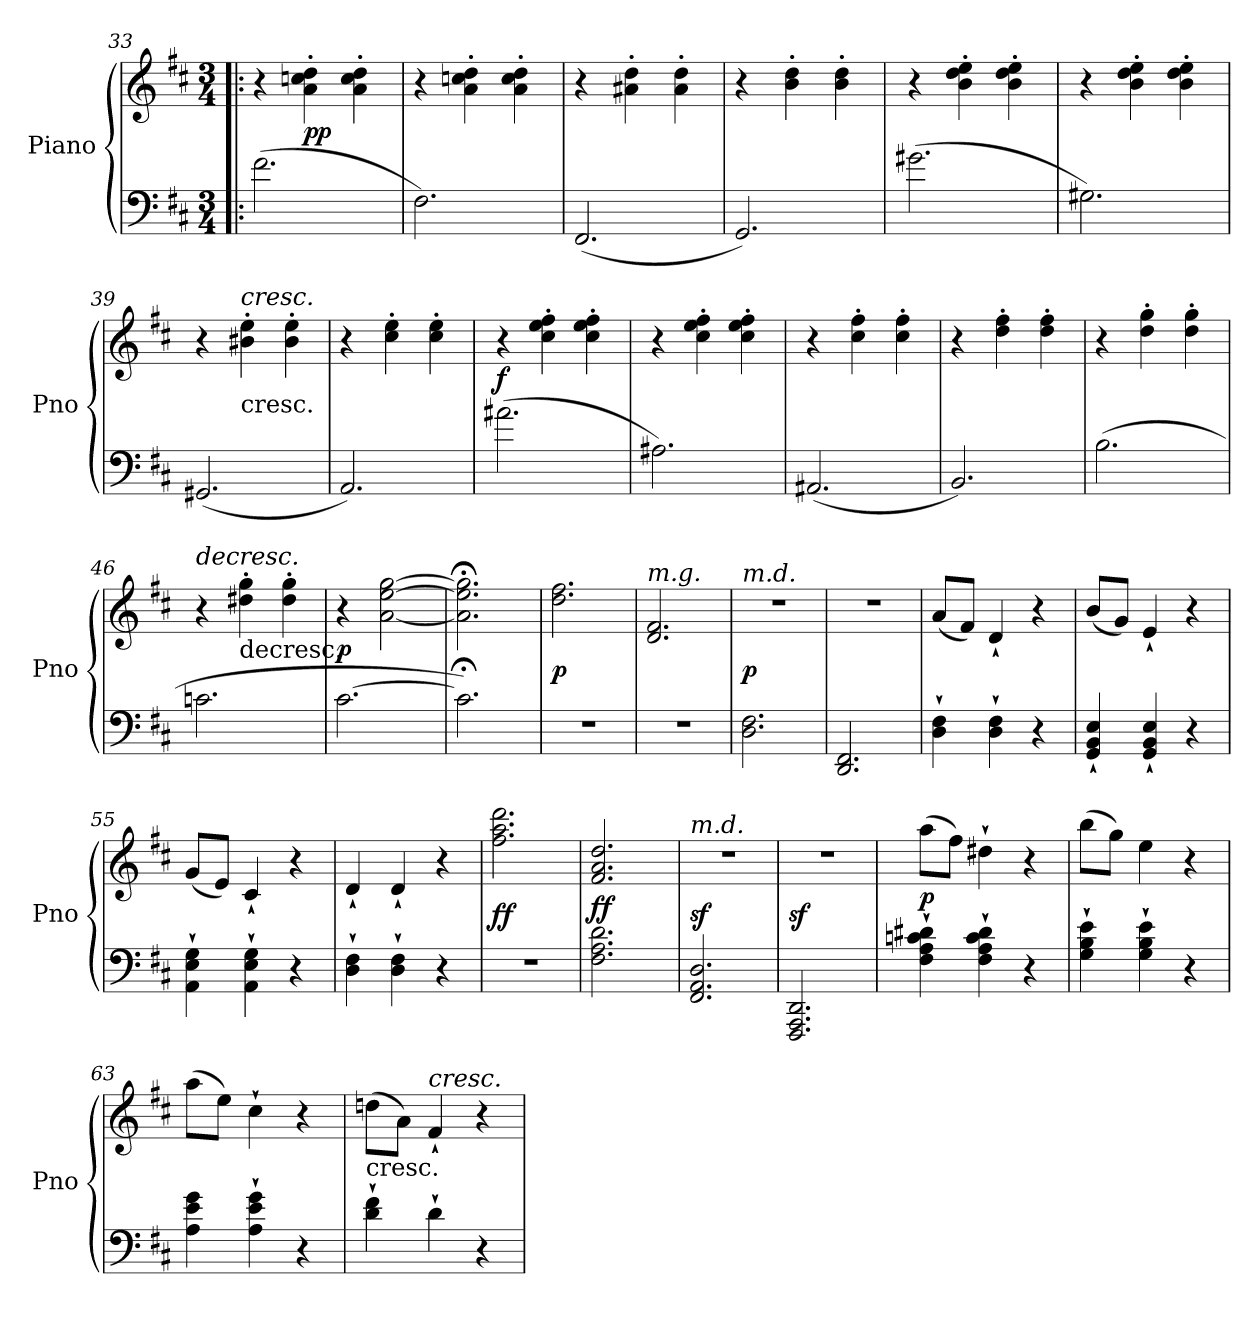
**kern	**kern	**dynam
*part1	*part1	*part1
*staff2	*staff1	*staff1/2
*I"Piano	*	*
*I'Pno	*	*
*clefF4	*clefG2	*
*k[f#c#]	*k[f#c#]	*
*D:	*D:	*
*M3/4	*M3/4	*
=33!|:	=33!|:	=33!|:
(2.f#	4r	.
.	4a' 4ccn' 4dd'	pp
.	4a' 4cc' 4dd'	.
=34	=34	=34
2.F#)	4r	.
.	4a' 4ccn' 4dd'	.
.	4a' 4cc' 4dd'	.
=35	=35	=35
(2.FF#	4r	.
.	4a#X' 4dd'	.
.	4a#' 4dd'	.
=36	=36	=36
2.GG)	4r	.
.	4b' 4dd'	.
.	4b' 4dd'	.
=37	=37	=37
(2.g#X	4r	.
.	4b' 4dd' 4ee'	.
.	4b' 4dd' 4ee'	.
=38	=38	=38
2.G#X)	4r	.
.	4b' 4dd' 4ee'	.
.	4b' 4dd' 4ee'	.
=39	=39	=39
(2.GG#X	4r	.
!	!LO:TX:c:t=cresc.	!
!	!LO:TX:a:i:t=cresc.	!
.	4b#X' 4ee'	.
.	4b#' 4ee'	.
=40	=40	=40
2.AA)	4r	.
.	4cc#' 4ee'	.
.	4cc#' 4ee'	.
=41	=41	=41
(2.a#X	4r	f
.	4cc#' 4ee' 4ff#'	.
.	4cc#' 4ee' 4ff#'	.
=42	=42	=42
2.A#X)	4r	.
.	4cc#' 4ee' 4ff#'	.
.	4cc#' 4ee' 4ff#'	.
=43	=43	=43
(2.AA#X	4r	.
.	4cc#' 4ff#'	.
.	4cc#' 4ff#'	.
=44	=44	=44
2.BB)	4r	.
.	4dd' 4ff#'	.
.	4dd' 4ff#'	.
=45	=45	=45
(2.B	4r	.
.	4dd' 4gg'	.
.	4dd' 4gg'	.
=46	=46	=46
!	!LO:TX:a:i:t=decresc.	!
2.cn	4r	.
!	!LO:TX:c:t=decresc.	!
.	4dd#X' 4gg'	.
.	4dd#' 4gg'	.
=47	=47	=47
[2.c#	4r	p
.	[2a [2ee [2gg	.
=48	=48	=48
2.c#;<])	2.a];< 2.ee];< 2.gg];<	.
=49	=49	=49
2.r	2.dd 2.ff#	p
=50	=50	=50
!	!LO:TX:a:i:t=m.g.	!
2.r	2.d 2.f#	.
=51	=51	=51
!	!LO:TX:a:i:t=m.d.	!
2.D 2.F#	2.r	p
=52	=52	=52
2.DD 2.FF#	2.r	.
=53	=53	=53
4D` 4F#`	(8aL	.
.	8f#J)	.
4D` 4F#`	4d`	.
4r	4r	.
=54	=54	=54
4GG` 4BB` 4E`	(8bL	.
.	8gJ)	.
4GG` 4BB` 4E`	4e`	.
4r	4r	.
=55	=55	=55
4AA` 4E` 4G`	(8gL	.
.	8eJ)	.
4AA` 4E` 4G`	4c#`	.
4r	4r	.
=56	=56	=56
4D` 4F#`	4d`	.
4D` 4F#`	4d`	.
4r	4r	.
=57	=57	=57
2.r	2.ff# 2.aa 2.ddd	ff
=58	=58	=58
2.F# 2.A 2.d	2.f# 2.a 2.dd	ff
=59	=59	=59
!	!LO:TX:a:i:t=m.d.	!
2.FF# 2.AA 2.D	2.r	sf
=60	=60	=60
2.FFF# 2.AAA 2.DD	2.r	sf
=61	=61	=61
4F#` 4A` 4cn` 4d#X`	(8aaL	p
.	8ff#J)	.
4F#` 4A` 4c` 4d#`	4dd#X`	.
4r	4r	.
=62	=62	=62
4G` 4B` 4e`	(8bbL	.
.	8ggJ)	.
4G` 4B` 4e`	4ee	.
4r	4r	.
=63	=63	=63
4A 4e 4g	(8aaL	.
.	8eeJ)	.
4A` 4e` 4g`	4cc#`	.
4r	4r	.
=64	=64	=64
!	!LO:TX:c:t=cresc.	!
4d` 4f#`	(8ddnL	.
.	8aJ)	.
!	!LO:TX:a:i:t=cresc.	!
4d`	4f#`	.
4r	4r	.
=	=	=
*-	*-	*-
